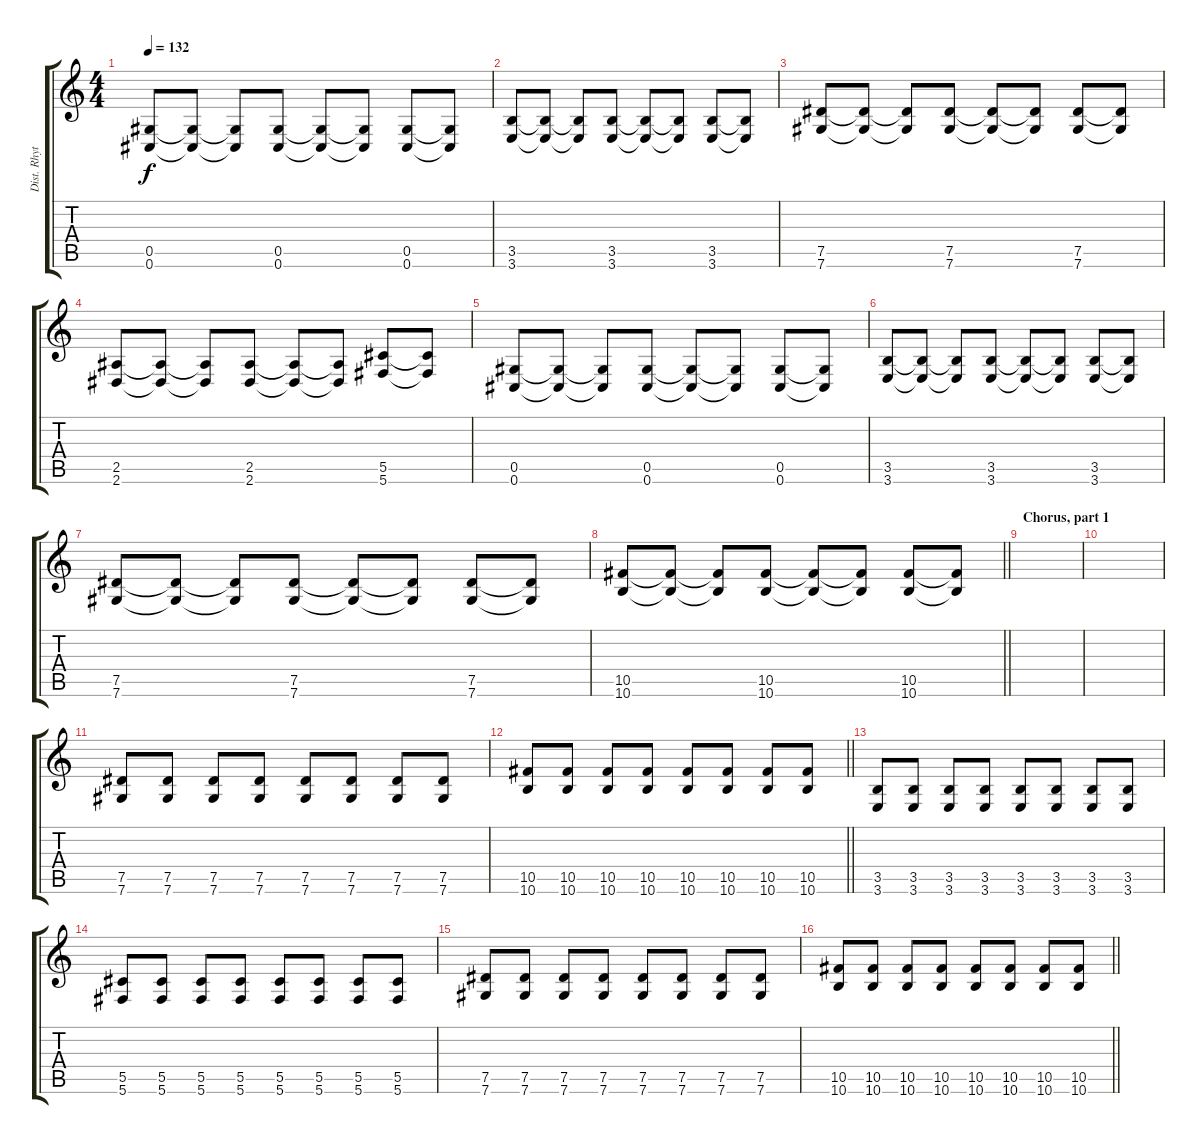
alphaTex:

\track ("Dist. Rhytm Guitar [R]" "Dist. Rhyt") {instrument distortionguitar}
\staff {score tabs}
\tuning (Eb4 Bb3 Gb3 Db3 Ab2 Db2) {hide}
\ts (4 4)
\tempo 132
\clef g2
\ks c
(0.5 0.6).8{dy f} (0.5{t} 0.6{t}).8 (0.5{t} 0.6{t}).8 (0.5 0.6).8 (0.5{t} 0.6{t}).8 (0.5{t} 0.6{t}).8 (0.5 0.6).8 (0.5{t} 0.6{t}).8 |
(3.5 3.6).8 (3.5{t} 3.6{t}).8 (3.5{t} 3.6{t}).8 (3.5 3.6).8 (3.5{t} 3.6{t}).8 (3.5{t} 3.6{t}).8 (3.5 3.6).8 (3.5{t} 3.6{t}).8 |
(7.5 7.6).8 (7.5{t} 7.6{t}).8 (7.5{t} 7.6{t}).8 (7.5 7.6).8 (7.5{t} 7.6{t}).8 (7.5{t} 7.6{t}).8 (7.5 7.6).8 (7.5{t} 7.6{t}).8 |
(2.5 2.6).8 (2.5{t} 2.6{t}).8 (2.5{t} 2.6{t}).8 (2.5 2.6).8 (2.5{t} 2.6{t}).8 (2.5{t} 2.6{t}).8 (5.5 5.6).8 (5.5{t} 5.6{t}).8 |
(0.5 0.6).8 (0.5{t} 0.6{t}).8 (0.5{t} 0.6{t}).8 (0.5 0.6).8 (0.5{t} 0.6{t}).8 (0.5{t} 0.6{t}).8 (0.5 0.6).8 (0.5{t} 0.6{t}).8 |
(3.5 3.6).8 (3.5{t} 3.6{t}).8 (3.5{t} 3.6{t}).8 (3.5 3.6).8 (3.5{t} 3.6{t}).8 (3.5{t} 3.6{t}).8 (3.5 3.6).8 (3.5{t} 3.6{t}).8 |
(7.5 7.6).8 (7.5{t} 7.6{t}).8 (7.5{t} 7.6{t}).8 (7.5 7.6).8 (7.5{t} 7.6{t}).8 (7.5{t} 7.6{t}).8 (7.5 7.6).8 (7.5{t} 7.6{t}).8 |
\barLineRight lightlight
(10.5 10.6).8 (10.5{t} 10.6{t}).8 (10.5{t} 10.6{t}).8 (10.5 10.6).8 (10.5{t} 10.6{t}).8 (10.5{t} 10.6{t}).8 (10.5 10.6).8 (10.5{t} 10.6{t}).8 |
\section ("" "Chorus, part 1")
|
|
(7.5 7.6).8 (7.5 7.6).8 (7.5 7.6).8 (7.5 7.6).8 (7.5 7.6).8 (7.5 7.6).8 (7.5 7.6).8 (7.5 7.6).8 |
\barLineRight lightlight
(10.5 10.6).8 (10.5 10.6).8 (10.5 10.6).8 (10.5 10.6).8 (10.5 10.6).8 (10.5 10.6).8 (10.5 10.6).8 (10.5 10.6).8 |
(3.5 3.6).8 (3.5 3.6).8 (3.5 3.6).8 (3.5 3.6).8 (3.5 3.6).8 (3.5 3.6).8 (3.5 3.6).8 (3.5 3.6).8 |
(5.5 5.6).8 (5.5 5.6).8 (5.5 5.6).8 (5.5 5.6).8 (5.5 5.6).8 (5.5 5.6).8 (5.5 5.6).8 (5.5 5.6).8 |
(7.5 7.6).8 (7.5 7.6).8 (7.5 7.6).8 (7.5 7.6).8 (7.5 7.6).8 (7.5 7.6).8 (7.5 7.6).8 (7.5 7.6).8 |
\barLineRight lightlight
(10.5 10.6).8 (10.5 10.6).8 (10.5 10.6).8 (10.5 10.6).8 (10.5 10.6).8 (10.5 10.6).8 (10.5 10.6).8 (10.5 10.6).8
